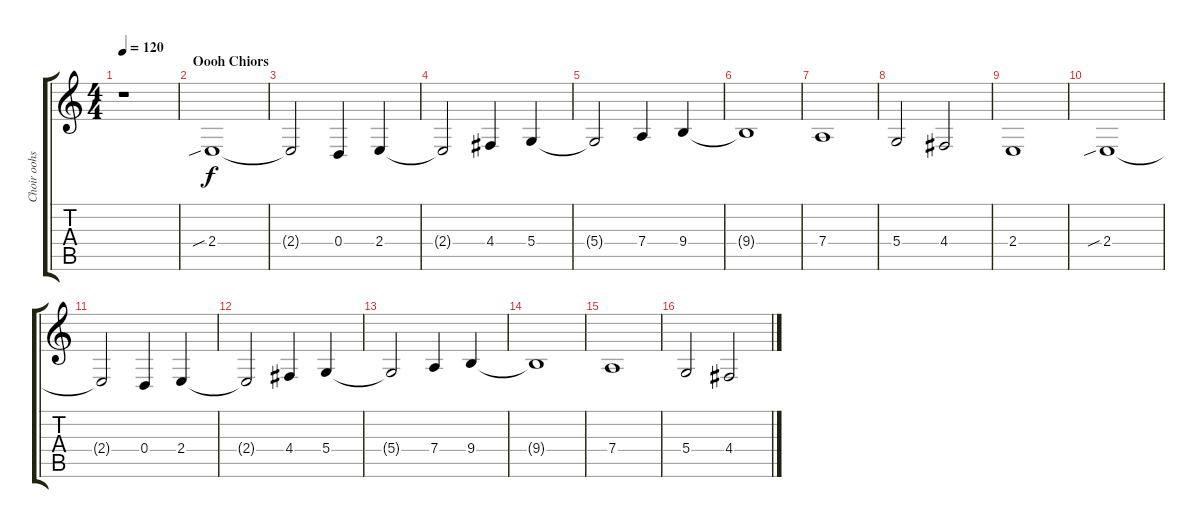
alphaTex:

\track ("Choir oohs" "Choir oohs") {instrument voiceoohs}
\staff {score tabs}
\tuning (E4 B3 G3 D3 A2 E2) {hide}
\ts (4 4)
\tempo 120
\clef g2
\ks c
r.1{dy f} |
\section ("" "Oooh Chiors")
2.4{sib}.1 |
2.4{t}.2 0.4.4 2.4.4 |
2.4{t}.2 4.4.4 5.4.4 |
5.4{t}.2 7.4.4 9.4.4 |
9.4{t}.1 |
7.4.1 |
5.4.2 4.4.2 |
2.4.1 |
2.4{sib}.1 |
2.4{t}.2 0.4.4 2.4.4 |
2.4{t}.2 4.4.4 5.4.4 |
5.4{t}.2 7.4.4 9.4.4 |
9.4{t}.1 |
7.4.1 |
5.4.2 4.4.2
